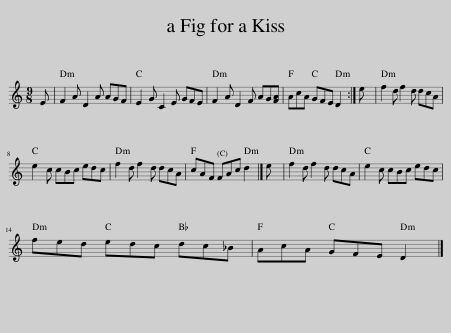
X:1
L:1/8
M:9/8
I:linebreak $
K:C
V:1 treble
V:1
 E | F2 A D2 A AGF | E2 G C2 E GFE | F2 A D2 F AG[FA] | AcA GFE D2 :| %5
 e | f2 d f2 d dcA |$ e2 c cBc edc | f2 d f2 d dcA | cAF FAc d2 |] %10
 e | f2 d f2 d dcA | e2 c cBc edc |$ fed edc dc_B | AcA GFE D2 |] %15
